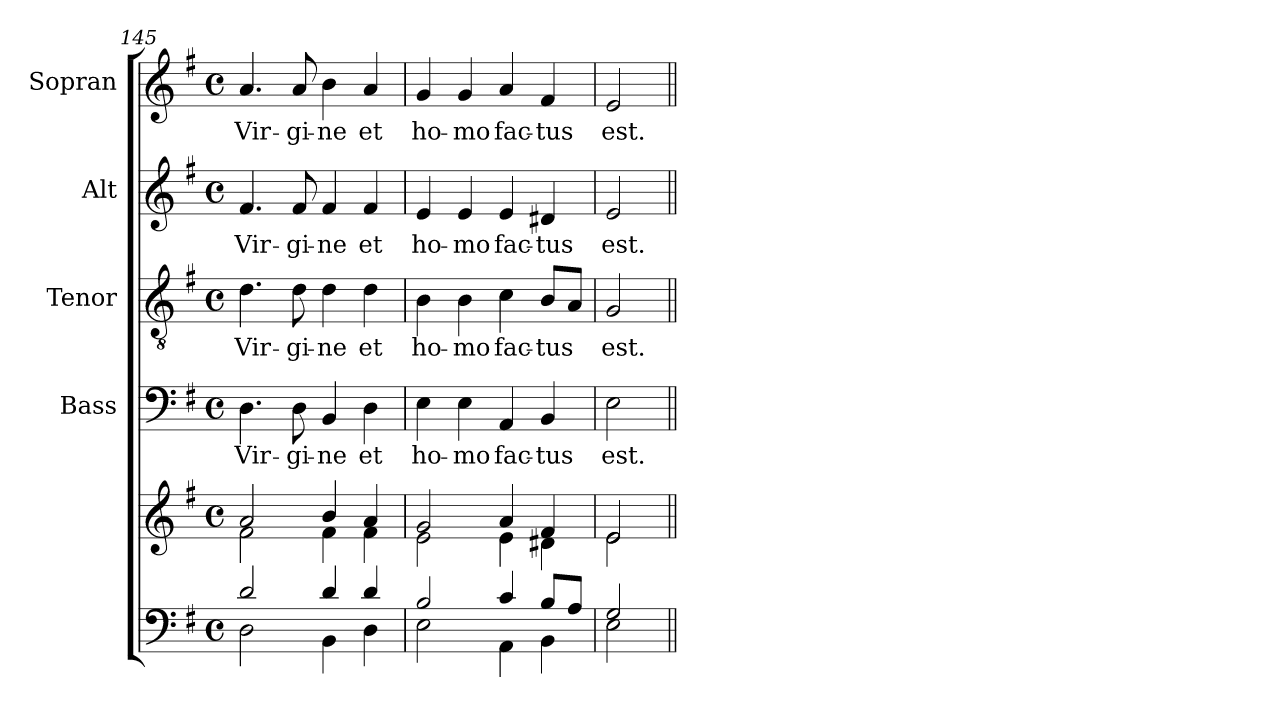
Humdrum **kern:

**kern	**kern	**kern	**text	**kern	**text	**kern	**text	**kern	**text
*part5	*part5	*part4	*part4	*part3	*part3	*part2	*part2	*part1	*part1
*staff6	*staff5	*staff4	*staff4	*staff3	*staff3	*staff2	*staff2	*staff1	*staff1
*	*	*I"Bass	*	*I"Tenor	*	*I"Alt	*	*I"Sopran	*
*	*	*I'B.	*	*I'T.	*	*I'A.	*	*I'S.	*
*clefF4	*clefG2	*clefF4	*	*clefGv2	*	*clefG2	*	*clefG2	*
*k[f#]	*k[f#]	*k[f#]	*	*k[f#]	*	*k[f#]	*	*k[f#]	*
*G:	*G:	*G:	*	*G:	*	*G:	*	*G:	*
*M4/4	*M4/4	*M4/4	*	*M4/4	*	*M4/4	*	*M4/4	*
*met(c)	*met(c)	*met(c)	*	*met(c)	*	*met(c)	*	*met(c)	*
=145	=145	=145	=145	=145	=145	=145	=145	=145	=145
*^	*^	*	*	*	*	*	*	*	*
!	!	!	!	!	!LO:LY:b	!	!LO:LY:b	!	!LO:LY:b	!	!LO:LY:b
2d/	2D\	2a/	2f#\	4.D\	Vir-	4.d\	Vir-	4.f#/	Vir-	4.a/	Vir-
!	!	!	!	!	!LO:LY:b	!	!LO:LY:b	!	!LO:LY:b	!	!LO:LY:b
.	.	.	.	8D\	-gi-	8d\	-gi-	8f#/	-gi-	8a/	-gi-
!	!	!	!	!	!LO:LY:b	!	!LO:LY:b	!	!LO:LY:b	!	!LO:LY:b
4d/	4BB\	4b/	4f#\	4BB/	-ne	4d\	-ne	4f#/	-ne	4b\	-ne
!	!	!	!	!	!LO:LY:b	!	!LO:LY:b	!	!LO:LY:b	!	!LO:LY:b
4d/	4D\	4a/	4f#\	4D\	et	4d\	et	4f#/	et	4a/	et
=146	=146	=146	=146	=146	=146	=146	=146	=146	=146	=146	=146
!	!	!	!	!	!LO:LY:b	!	!LO:LY:b	!	!LO:LY:b	!	!LO:LY:b
2B/	2E\	2g/	2e\	4E\	ho-	4B\	ho-	4e/	ho-	4g/	ho-
!	!	!	!	!	!LO:LY:b	!	!LO:LY:b	!	!LO:LY:b	!	!LO:LY:b
.	.	.	.	4E\	-mo	4B\	-mo	4e/	-mo	4g/	-mo
!	!	!	!	!	!LO:LY:b	!	!LO:LY:b	!	!LO:LY:b	!	!LO:LY:b
4c/	4AA\	4a/	4e\	4AA/	fac-	4c\	fac-	4e/	fac-	4a/	fac-
!	!	!	!	!	!LO:LY:b	!	!LO:LY:b	!	!LO:LY:b	!	!LO:LY:b
8B/L	4BB\	4f#/	4d#X\	4BB/	-tus	8B/L	-tus	4d#X/	-tus	4f#/	-tus
8A/J	.	.	.	.	.	8A/J	.	.	.	.	.
=147	=147	=147	=147	=147	=147	=147	=147	=147	=147	=147	=147
!	!	!	!	!	!LO:LY:b	!	!LO:LY:b	!	!LO:LY:b	!	!LO:LY:b
2G/	2E\	2e/	2e\	2E\	est.	2G/	est.	2e/	est.	2e/	est.
*v	*v	*	*	*	*	*	*	*	*	*	*
*	*v	*v	*	*	*	*	*	*	*	*
=||	=||	=||	=||	=||	=||	=||	=||	=||	=||
*-	*-	*-	*-	*-	*-	*-	*-	*-	*-
